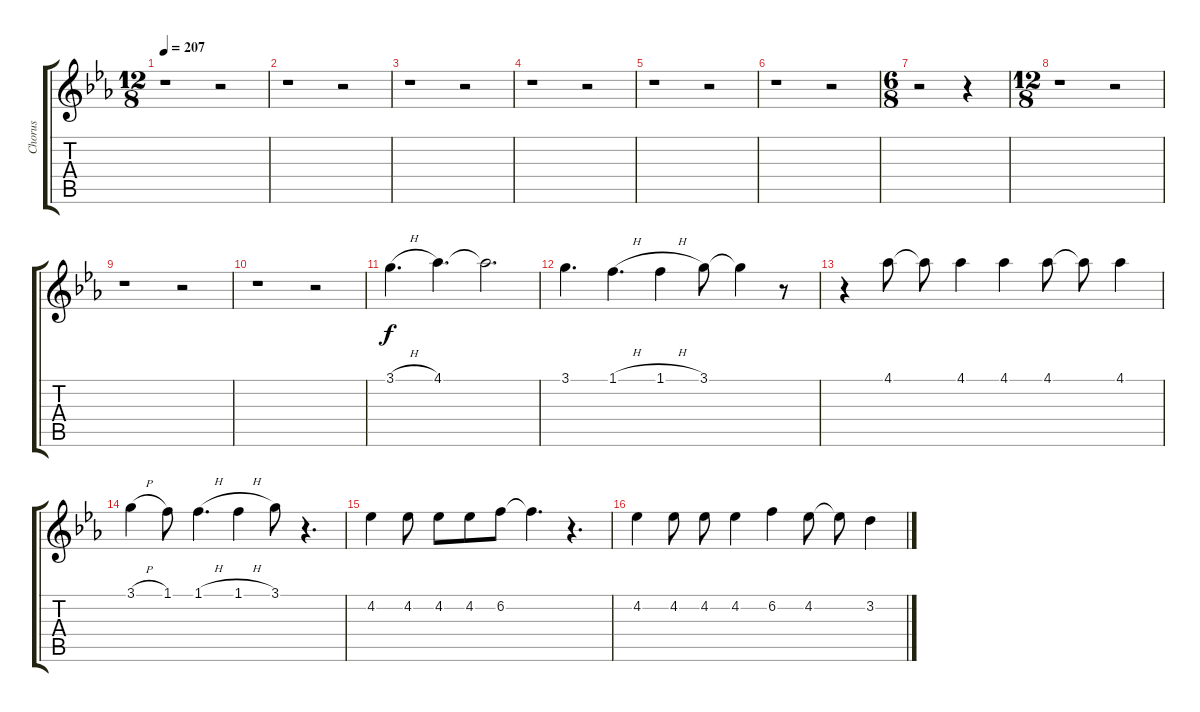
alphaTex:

\track ("Chorus" "Chorus") {instrument acousticguitarsteel}
\staff {score tabs}
\tuning (E4 B3 G3 D3 A2 E2) {hide}
\ts (12 8)
\tempo 207
\clef g2
\ks eb
r.1{dy f} r.2 |
r.1 r.2 |
r.1 r.2 |
r.1 r.2 |
r.1 r.2 |
r.1 r.2 |
\ts (6 8)
r.2 r.4 |
\ts (12 8)
r.1 r.2 |
r.1 r.2 |
r.1 r.2 |
3.1{h}.4{d} 4.1.4{d} 4.1{t}.2{d} |
3.1.4{d} 1.1{h}.4{d} 1.1{h}.4 3.1.8 3.1{t}.4 r.8 |
r.4 4.1.8 4.1{t}.8 4.1.4 4.1.4 4.1.8 4.1{t}.8 4.1.4 |
3.1{h}.4 1.1.8 1.1{h}.4{d} 1.1{h}.4 3.1.8 r.4{d} |
4.2.4 4.2.8 4.2.8 4.2.8 6.2.8 6.2{t}.4{d} r.4{d} |
4.2.4 4.2.8 4.2.8 4.2.4 6.2.4 4.2.8 4.2{t}.8 3.2.4
